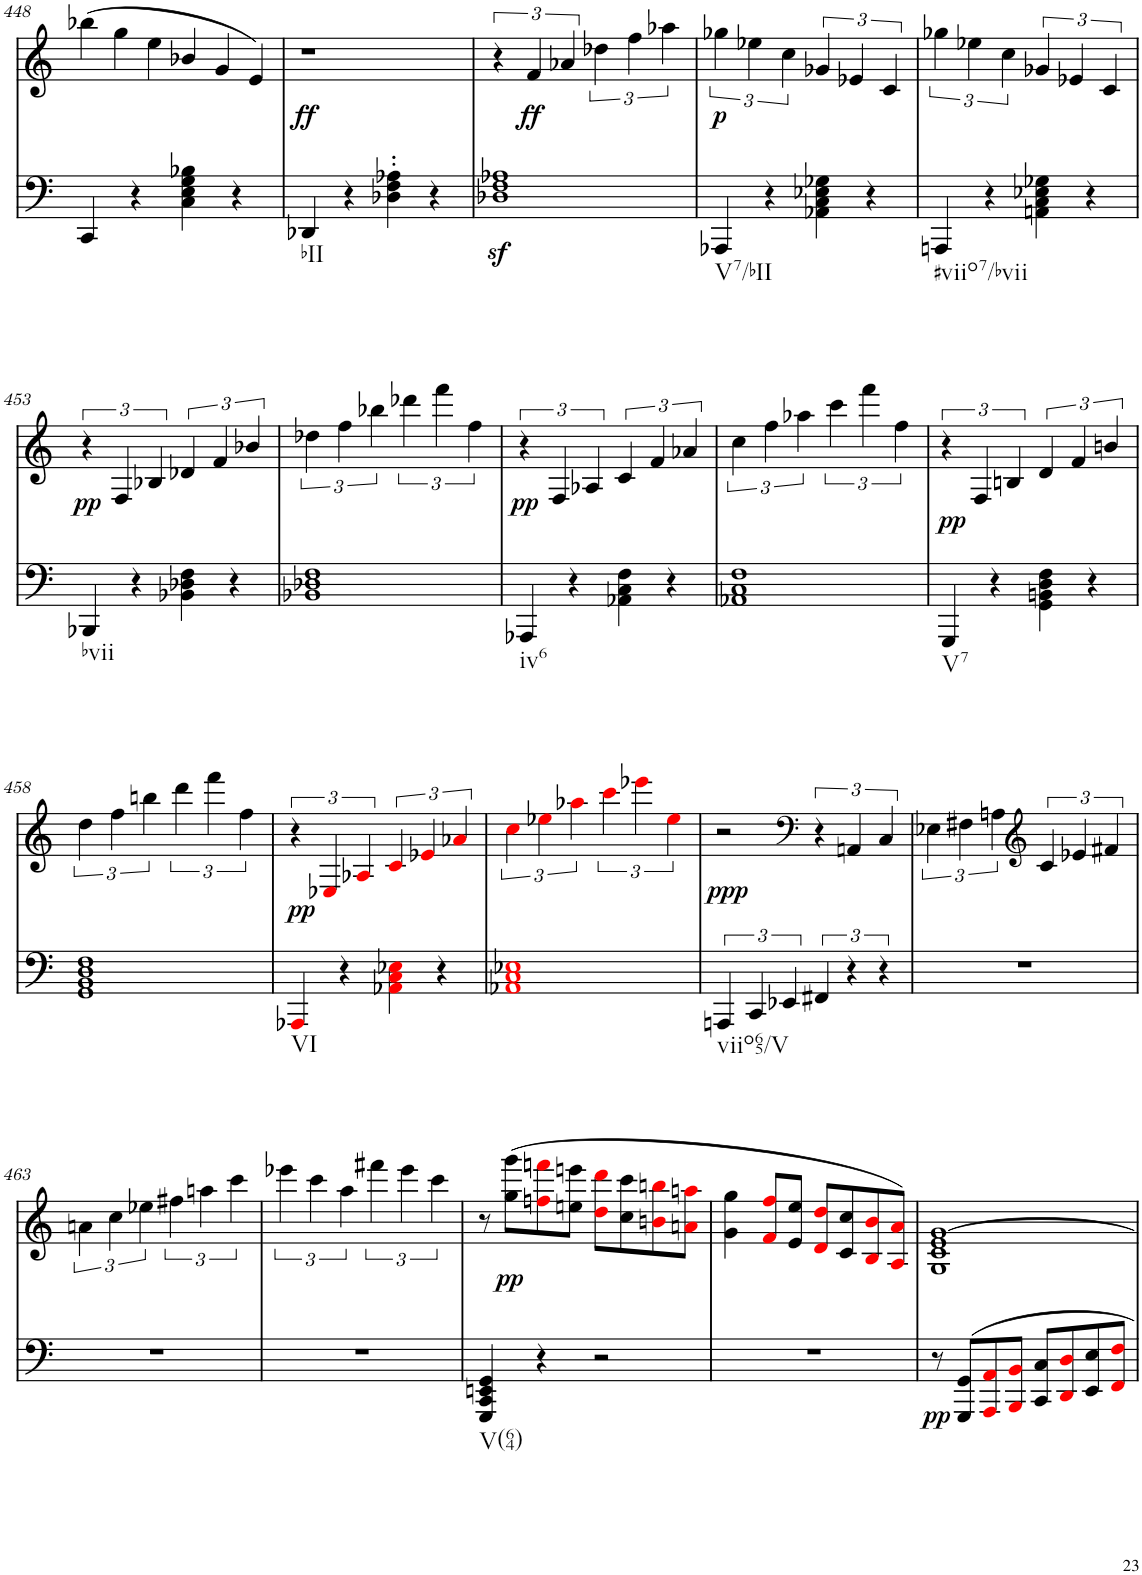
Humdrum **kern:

**kern	**dynam	**kern	**text	**dynam
*part2	*part2	*part1	*part1	*part1
*staff2	*staff2	*staff1	*staff1	*staff1
*I"piano	*	*I"piano	*	*
*I'Pno	*	*I'Pno	*	*
!!LO:PB:g=z
*clefF4	*	*clefG2	*	*
*k[]	*	*k[]	*	*
*C:	*	*C:	*	*
*M2/2	*	*M2/2	*	*
*met(c|)	*	*met(c|)	*	*
=448	=448	=448	=448	=448
4CC/	.	(6bb-X\	.	.
.	.	6gg\	.	.
4r	.	.	.	.
.	.	6ee\	.	.
4C\ 4E\ 4G\ 4B-X\	.	6b-X/	.	.
.	.	6g/	.	.
4r	.	.	.	.
.	.	6e/)	.	.
=449	=449	=449	=449	=449
!LO:TX:b:t=bII	!	!	!	!
!	!	!	!LO:LY:b	!LO:DY:b
4DD-X/	.	1r	ff	ff
4r	.	.	.	.
4D-X\' 4F\' 4A-X\'	.	.	.	.
4r	.	.	.	.
=450	=450	=450	=450	=450
1D-Xz< 1Fz< 1A-Xz<	.	6r	.	.
!	!	!	!LO:LY:b	!LO:DY:b
.	.	6f/	ff	ff
.	.	6a-X/	.	.
.	.	6dd-X\	.	.
.	.	6ff\	.	.
.	.	6aa-X\	.	.
=451	=451	=451	=451	=451
!LO:TX:b:t=V7/bII	!	!	!	!
!	!	!	!LO:LY:b	!LO:DY:b
4AAA-X/	.	6gg-X\	p	p
.	.	6ee-X\	.	.
4r	.	.	.	.
.	.	6cc\	.	.
4AA-X\ 4C\ 4E-X\ 4G-X\	.	6g-X/	.	.
.	.	6e-X/	.	.
4r	.	.	.	.
.	.	6c/	.	.
=452	=452	=452	=452	=452
!LO:TX:b:t=#viio7/bvii	!	!	!	!
4AAAn/	.	6gg-X\	.	.
.	.	6ee-X\	.	.
4r	.	.	.	.
.	.	6cc\	.	.
4AAn\ 4C\ 4E-X\ 4G-X\	.	6g-X/	.	.
.	.	6e-X/	.	.
4r	.	.	.	.
.	.	6c/	.	.
!!LO:LB:g=z
=453	=453	=453	=453	=453
!LO:TX:b:t=bvii	!	!	!	!
!	!	!	!	!LO:DY:b
4BBB-X/	.	6r	.	pp
!	!	!	!LO:LY:b	!
.	.	6F/	pp	.
4r	.	.	.	.
.	.	6B-X/	.	.
4BB-X\ 4D-X\ 4F\	.	6d-X/	.	.
.	.	6f/	.	.
4r	.	.	.	.
.	.	6b-X/	.	.
=454	=454	=454	=454	=454
1BB-X 1D-X 1F	.	6dd-X\	.	.
.	.	6ff\	.	.
.	.	6bb-X\	.	.
.	.	6ddd-X\	.	.
.	.	6fff\	.	.
.	.	6ff\	.	.
=455	=455	=455	=455	=455
!LO:TX:b:t=iv6	!	!	!	!
!	!	!	!LO:LY:b	!LO:DY:b
4AAA-X/	.	6r	pp	pp
.	.	6F/	.	.
4r	.	.	.	.
.	.	6A-X/	.	.
4AA-X\ 4C\ 4F\	.	6c/	.	.
.	.	6f/	.	.
4r	.	.	.	.
.	.	6a-X/	.	.
=456	=456	=456	=456	=456
1AA-X 1C 1F	.	6cc\	.	.
.	.	6ff\	.	.
.	.	6aa-X\	.	.
.	.	6ccc\	.	.
.	.	6fff\	.	.
.	.	6ff\	.	.
=457	=457	=457	=457	=457
!LO:TX:b:t=V7	!	!	!	!
!	!LO:DY:a	!	!LO:LY:b	!
4GGG/	pp	6r	pp	.
.	.	6F/	.	.
4r	.	.	.	.
.	.	6Bn/	.	.
4GG\ 4BBn\ 4D\ 4F\	.	6d/	.	.
.	.	6f/	.	.
4r	.	.	.	.
.	.	6bn/	.	.
!!LO:LB:g=z
=458	=458	=458	=458	=458
1GG 1BB 1D 1F	.	6dd\	.	.
.	.	6ff\	.	.
.	.	6bbn\	.	.
.	.	6ddd\	.	.
.	.	6fff\	.	.
.	.	6ff\	.	.
=459	=459	=459	=459	=459
!LO:TX:b:t=VI	!	!	!	!
!	!LO:DY:a	!	!LO:LY:b	!
4AAA-Xi/	pp	6r	pp	.
.	.	6E-Xi/	.	.
4r	.	.	.	.
.	.	6A-Xi/	.	.
4AA-Xi\ 4Ci\ 4E-Xi\	.	6ci/	.	.
.	.	6e-Xi/	.	.
4r	.	.	.	.
.	.	6a-Xi/	.	.
=460	=460	=460	=460	=460
1AA-Xi 1Ci 1E-Xi	.	6cci\	.	.
.	.	6ee-Xi\	.	.
.	.	6aa-Xi\	.	.
.	.	6ccci\	.	.
.	.	6eee-Xi\	.	.
.	.	6ee-i\	.	.
=461	=461	=461	=461	=461
!LO:TX:b:t=viio65/V	!	!	!	!
!	!	!	!LO:LY:b	!LO:DY:b
6AAAn/	.	2r	ppp	ppp
6CC/	.	.	.	.
6EE-X/	.	.	.	.
*	*	*clefF4	*	*
6FF#X/	.	6r	.	.
6r	.	6AAn/	.	.
6r	.	6C/	.	.
=462	=462	=462	=462	=462
1r	.	6E-X\	.	.
.	.	6F#X\	.	.
.	.	6An\	.	.
*	*	*clefG2	*	*
.	.	6c/	.	.
.	.	6e-X/	.	.
.	.	6f#X/	.	.
!!LO:LB:g=z
=463	=463	=463	=463	=463
1r	.	6an\	.	.
.	.	6cc\	.	.
.	.	6ee-X\	.	.
.	.	6ff#X\	.	.
.	.	6aan\	.	.
.	.	6ccc\	.	.
=464	=464	=464	=464	=464
1r	.	6eee-X\	.	.
.	.	6ccc\	.	.
.	.	6aa\	.	.
.	.	6fff#X\	.	.
.	.	6eee-\	.	.
.	.	6ccc\	.	.
=465	=465	=465	=465	=465
!LO:TX:b:t=V(64)	!	!	!	!
4GGG/ 4CC/ 4EEn/ 4GG/	.	8r	.	.
!	!	!	!LO:LY:b	!LO:DY:b
.	.	(8gg\ 8ggg\L	pp	pp
4r	.	8ffni\ 8fffni\	.	.
.	.	8een\ 8eeen\J	.	.
2r	.	8ddi\ 8dddi\L	.	.
.	.	8cc\ 8ccc\	.	.
.	.	8bni\ 8bbni\	.	.
.	.	8ani\ 8aani\J	.	.
=466	=466	=466	=466	=466
1r	.	4g\ 4gg\	.	.
.	.	8fi/ 8ffi/L	.	.
.	.	8e/ 8ee/J	.	.
.	.	8di/ 8ddi/L	.	.
.	.	8c/ 8cc/	.	.
.	.	8Bi/ 8bi/	.	.
.	.	8Ai/ 8ai/J)	.	.
=467	=467	=467	=467	=467
!	!LO:DY:b	!	!	!
8r	pp	1G 1c 1e [1g	.	.
8GGG/ 8GG/L	.	.	.	.
8AAAi/ 8AAi/	.	.	.	.
8BBBi/ 8BBi/J	.	.	.	.
8CC/ 8C/L	.	.	.	.
8DDi/ 8Di/	.	.	.	.
8EE/ 8E/	.	.	.	.
8FFi/ 8Fi/J	.	.	.	.
=	=	=	=	=
*-	*-	*-	*-	*-
